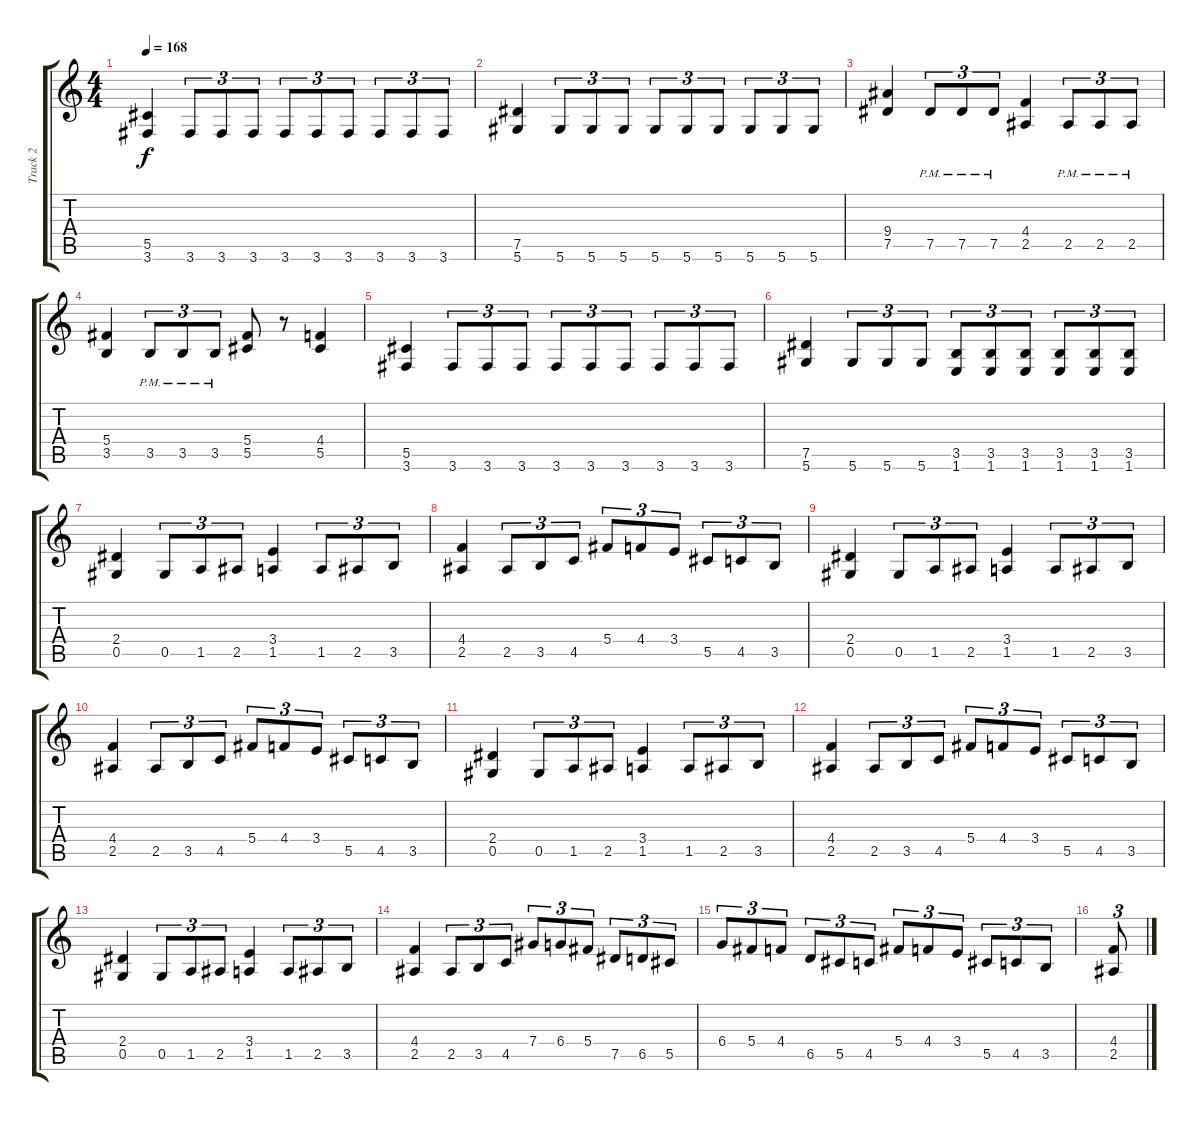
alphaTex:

\track ("Track 2" "Track 2") {instrument distortionguitar}
\staff {score tabs}
\tuning (Eb4 Bb3 Gb3 Db3 Ab2 Eb2) {hide}
\ts (4 4)
\tempo 168
\clef g2
\ks c
(5.5 3.6).4{dy f} 3.6.8{tu (3 2)} 3.6.8{tu (3 2)} 3.6.8{tu (3 2)} 3.6.8{tu (3 2)} 3.6.8{tu (3 2)} 3.6.8{tu (3 2)} 3.6.8{tu (3 2)} 3.6.8{tu (3 2)} 3.6.8{tu (3 2)} |
(7.5 5.6).4 5.6.8{tu (3 2)} 5.6.8{tu (3 2)} 5.6.8{tu (3 2)} 5.6.8{tu (3 2)} 5.6.8{tu (3 2)} 5.6.8{tu (3 2)} 5.6.8{tu (3 2)} 5.6.8{tu (3 2)} 5.6.8{tu (3 2)} |
(9.4 7.5).4 7.5{pm}.8{tu (3 2)} 7.5{pm}.8{tu (3 2)} 7.5{pm}.8{tu (3 2)} (4.4 2.5).4 2.5{pm}.8{tu (3 2)} 2.5{pm}.8{tu (3 2)} 2.5{pm}.8{tu (3 2)} |
(5.4 3.5).4 3.5{pm}.8{tu (3 2)} 3.5{pm}.8{tu (3 2)} 3.5{pm}.8{tu (3 2)} (5.4 5.5).8 r.8 (4.4 5.5).4 |
(5.5 3.6).4 3.6.8{tu (3 2)} 3.6.8{tu (3 2)} 3.6.8{tu (3 2)} 3.6.8{tu (3 2)} 3.6.8{tu (3 2)} 3.6.8{tu (3 2)} 3.6.8{tu (3 2)} 3.6.8{tu (3 2)} 3.6.8{tu (3 2)} |
(7.5 5.6).4 5.6.8{tu (3 2)} 5.6.8{tu (3 2)} 5.6.8{tu (3 2)} (3.5 1.6).8{tu (3 2)} (3.5 1.6).8{tu (3 2)} (3.5 1.6).8{tu (3 2)} (3.5 1.6).8{tu (3 2)} (3.5 1.6).8{tu (3 2)} (3.5 1.6).8{tu (3 2)} |
(2.4 0.5).4 0.5.8{tu (3 2)} 1.5.8{tu (3 2)} 2.5.8{tu (3 2)} (3.4 1.5).4 1.5.8{tu (3 2)} 2.5.8{tu (3 2)} 3.5.8{tu (3 2)} |
(4.4 2.5).4 2.5.8{tu (3 2)} 3.5.8{tu (3 2)} 4.5.8{tu (3 2)} 5.4.8{tu (3 2)} 4.4.8{tu (3 2)} 3.4.8{tu (3 2)} 5.5.8{tu (3 2)} 4.5.8{tu (3 2)} 3.5.8{tu (3 2)} |
(2.4 0.5).4 0.5.8{tu (3 2)} 1.5.8{tu (3 2)} 2.5.8{tu (3 2)} (3.4 1.5).4 1.5.8{tu (3 2)} 2.5.8{tu (3 2)} 3.5.8{tu (3 2)} |
(4.4 2.5).4 2.5.8{tu (3 2)} 3.5.8{tu (3 2)} 4.5.8{tu (3 2)} 5.4.8{tu (3 2)} 4.4.8{tu (3 2)} 3.4.8{tu (3 2)} 5.5.8{tu (3 2)} 4.5.8{tu (3 2)} 3.5.8{tu (3 2)} |
(2.4 0.5).4 0.5.8{tu (3 2)} 1.5.8{tu (3 2)} 2.5.8{tu (3 2)} (3.4 1.5).4 1.5.8{tu (3 2)} 2.5.8{tu (3 2)} 3.5.8{tu (3 2)} |
(4.4 2.5).4 2.5.8{tu (3 2)} 3.5.8{tu (3 2)} 4.5.8{tu (3 2)} 5.4.8{tu (3 2)} 4.4.8{tu (3 2)} 3.4.8{tu (3 2)} 5.5.8{tu (3 2)} 4.5.8{tu (3 2)} 3.5.8{tu (3 2)} |
(2.4 0.5).4 0.5.8{tu (3 2)} 1.5.8{tu (3 2)} 2.5.8{tu (3 2)} (3.4 1.5).4 1.5.8{tu (3 2)} 2.5.8{tu (3 2)} 3.5.8{tu (3 2)} |
(4.4 2.5).4 2.5.8{tu (3 2)} 3.5.8{tu (3 2)} 4.5.8{tu (3 2)} 7.4.8{tu (3 2)} 6.4.8{tu (3 2)} 5.4.8{tu (3 2)} 7.5.8{tu (3 2)} 6.5.8{tu (3 2)} 5.5.8{tu (3 2)} |
6.4.8{tu (3 2)} 5.4.8{tu (3 2)} 4.4.8{tu (3 2)} 6.5.8{tu (3 2)} 5.5.8{tu (3 2)} 4.5.8{tu (3 2)} 5.4.8{tu (3 2)} 4.4.8{tu (3 2)} 3.4.8{tu (3 2)} 5.5.8{tu (3 2)} 4.5.8{tu (3 2)} 3.5.8{tu (3 2)} |
(4.4 2.5).8{tu (3 2)}
